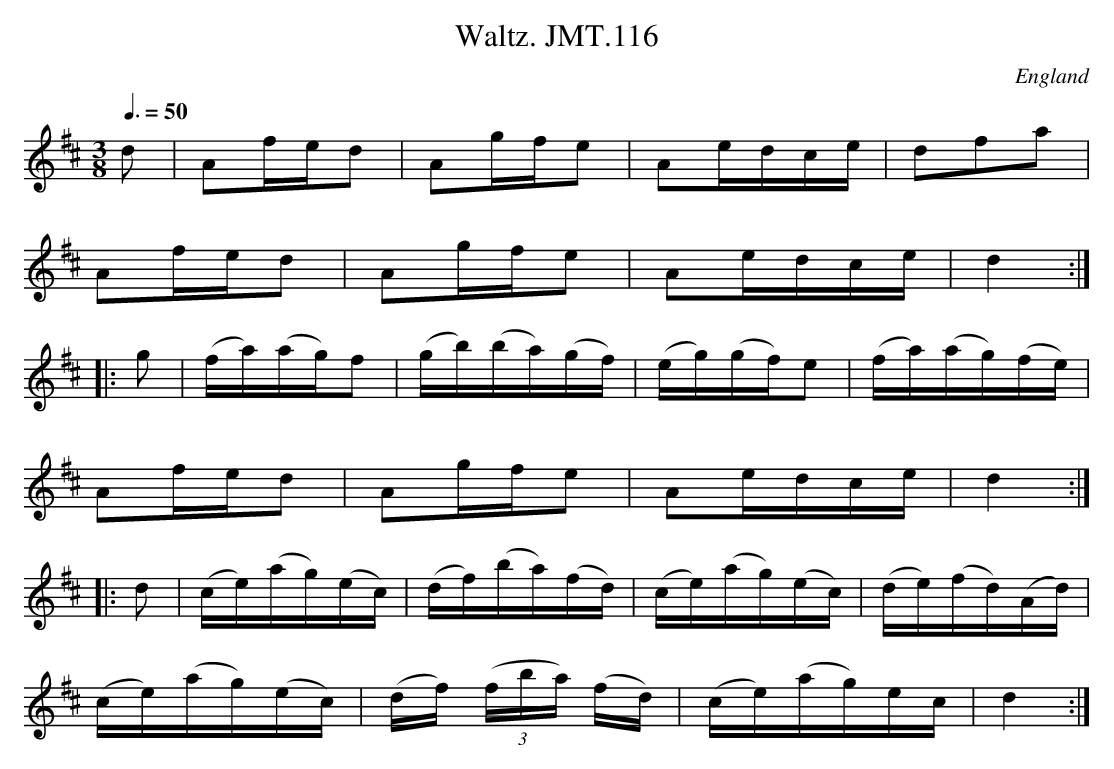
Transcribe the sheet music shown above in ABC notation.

X:1
T:Waltz. JMT.116
L:1/8
M:3/8
O:England
Q:3/8=50
K:D
d| Af/e/d | Ag/f/e | Ae/d/c/e/ | dfa|!
Af/e/d | Ag/f/e | Ae/d/c/e/ | d2 :|!
|:g | (f/a/)(a/g/)f | (g/b/)(b/a/)(g/f/) |\
(e/g/)(g/f/)e | (f/a/)(a/g/)(f/e/) |!
Af/e/d | Ag/f/e | Ae/d/c/e/ | d2:|!
|: d | (c/e/)(a/g/)(e/c/) | (d/f/)(b/a/)(f/d/) |\
(c/e/)(a/g/)(e/c/) | (d/e/)(f/d/)(A/d/) | !
(c/e/)(a/g/)(e/c/) | (d/f/) ((3f/b/a/) (f/d/) | (c/e/)(a/g/)e/c/ | d2:|
